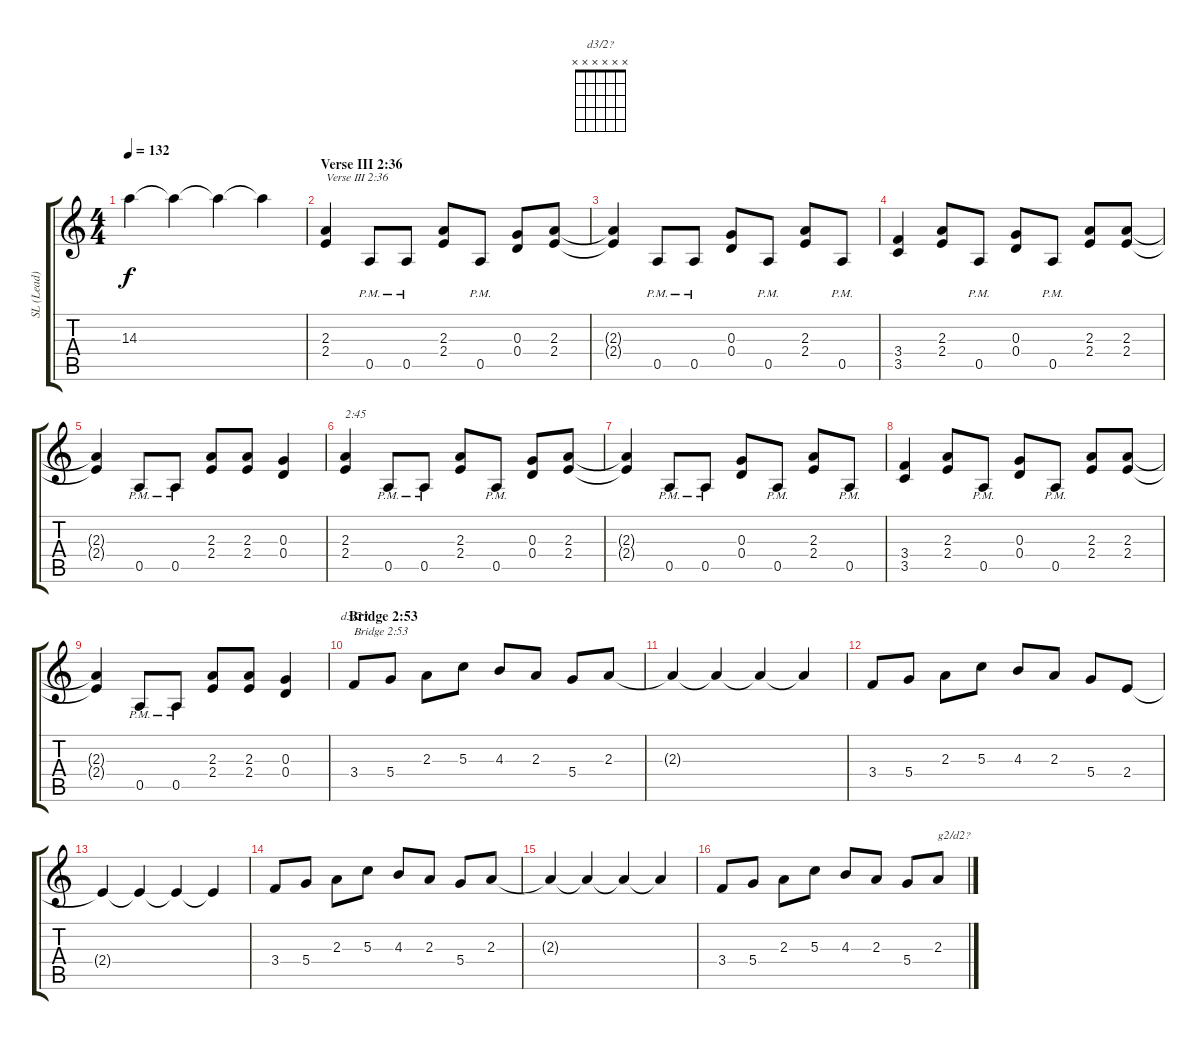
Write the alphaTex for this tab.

\track ("SL (Lead)" "SL (Lead)") {instrument overdrivenguitar}
\staff {score tabs}
\tuning (E4 B3 G3 D3 A2 E2) {hide}
\chord ("d3/2?" x x x x x x)
\ts (4 4)
\tempo 132
\clef g2
\ks c
14.3{t}.4{dy f} 14.3{t}.4 14.3{t}.4 14.3{t}.4 |
\section ("" "Verse III 2:36")
(2.3 2.4).4{txt "Verse III 2:36"} 0.5{pm}.8 0.5{pm}.8 (2.3 2.4).8 0.5{pm}.8 (0.3 0.4).8 (2.3 2.4).8 |
(2.3{t} 2.4{t}).4 0.5{pm}.8 0.5{pm}.8 (0.3 0.4).8 0.5{pm}.8 (2.3 2.4).8 0.5{pm}.8 |
(3.4 3.5).4 (2.3 2.4).8 0.5{pm}.8 (0.3 0.4).8 0.5{pm}.8 (2.3 2.4).8 (2.3 2.4).8 |
(2.3{t} 2.4{t}).4 0.5{pm}.8 0.5{pm}.8 (2.3 2.4).8 (2.3 2.4).8 (0.3 0.4).4 |
(2.3 2.4).4{txt "2:45"} 0.5{pm}.8 0.5{pm}.8 (2.3 2.4).8 0.5{pm}.8 (0.3 0.4).8 (2.3 2.4).8 |
(2.3{t} 2.4{t}).4 0.5{pm}.8 0.5{pm}.8 (0.3 0.4).8 0.5{pm}.8 (2.3 2.4).8 0.5{pm}.8 |
(3.4 3.5).4 (2.3 2.4).8 0.5{pm}.8 (0.3 0.4).8 0.5{pm}.8 (2.3 2.4).8 (2.3 2.4).8 |
(2.3{t} 2.4{t}).4 0.5{pm}.8 0.5{pm}.8 (2.3 2.4).8 (2.3 2.4).8 (0.3 0.4).4 |
\section ("" "Bridge 2:53")
3.4.8{ch "d3/2?" txt "Bridge 2:53"} 5.4.8 2.3.8 5.3.8 4.3.8 2.3.8 5.4.8 2.3.8 |
2.3{t}.4 2.3{t}.4 2.3{t}.4 2.3{t}.4 |
3.4.8 5.4.8 2.3.8 5.3.8 4.3.8 2.3.8 5.4.8 2.4.8 |
2.4{t}.4 2.4{t}.4 2.4{t}.4 2.4{t}.4 |
3.4.8 5.4.8 2.3.8 5.3.8 4.3.8 2.3.8 5.4.8 2.3.8 |
2.3{t}.4 2.3{t}.4 2.3{t}.4 2.3{t}.4 |
3.4.8 5.4.8 2.3.8 5.3.8 4.3.8 2.3.8 5.4.8 2.3.8{txt "g2/d2?"}
